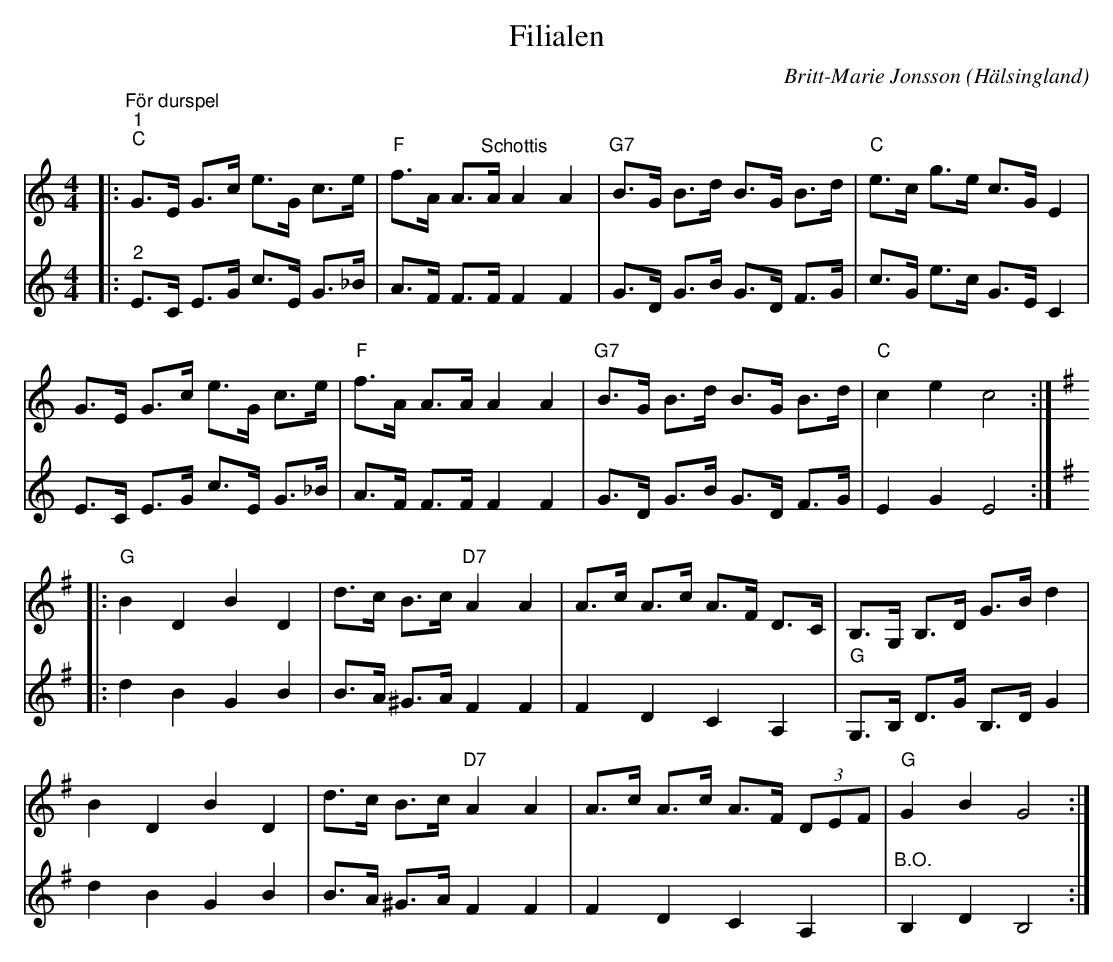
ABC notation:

X:1
T:Filialen
C:Britt-Marie Jonsson
O:Hälsingland
L:1/8
M:4/4
K:C
V:1
|:"^För durspel""^1""C" G>E G>c e>G c>e |"F" f>A A>"^Schottis"A A2 A2 |"G7" B>G B>d B>G B>d | "C" e>c g>e c>G E2 |
G>E G>c e>G c>e |"F" f>A A>A A2 A2 |"G7" B>G B>d B>G B>d |"C" c2 e2 c4 ::
[K:G]"G" B2 D2 B2 D2 | d>c B>c"D7" A2 A2 | A>c A>c A>F D>C | B,>G, B,>D G>B d2 |
B2 D2 B2 D2 | d>c B>c"D7" A2 A2 | A>c A>c A>F (3DEF |"G" G2 B2 G4 :|
V:2
|:"^2" E>C E>G c>E G>_B | A>F F>F F2 F2 | G>D G>B G>D F>G | c>G e>c G>E C2 |
E>C E>G c>E G>_B | A>F F>F F2 F2 | G>D G>B G>D F>G | E2 G2 E4 ::
[K:G] d2 B2 G2 B2 | B>A ^G>A F2 F2 | F2 D2 C2 A,2 | "G" G,>B, D>G B,>D G2 |
d2 B2 G2 B2 | B>A ^G>A F2 F2 | F2 D2 C2 A,2 | "^B.O." B,2 D2 B,4 :|
